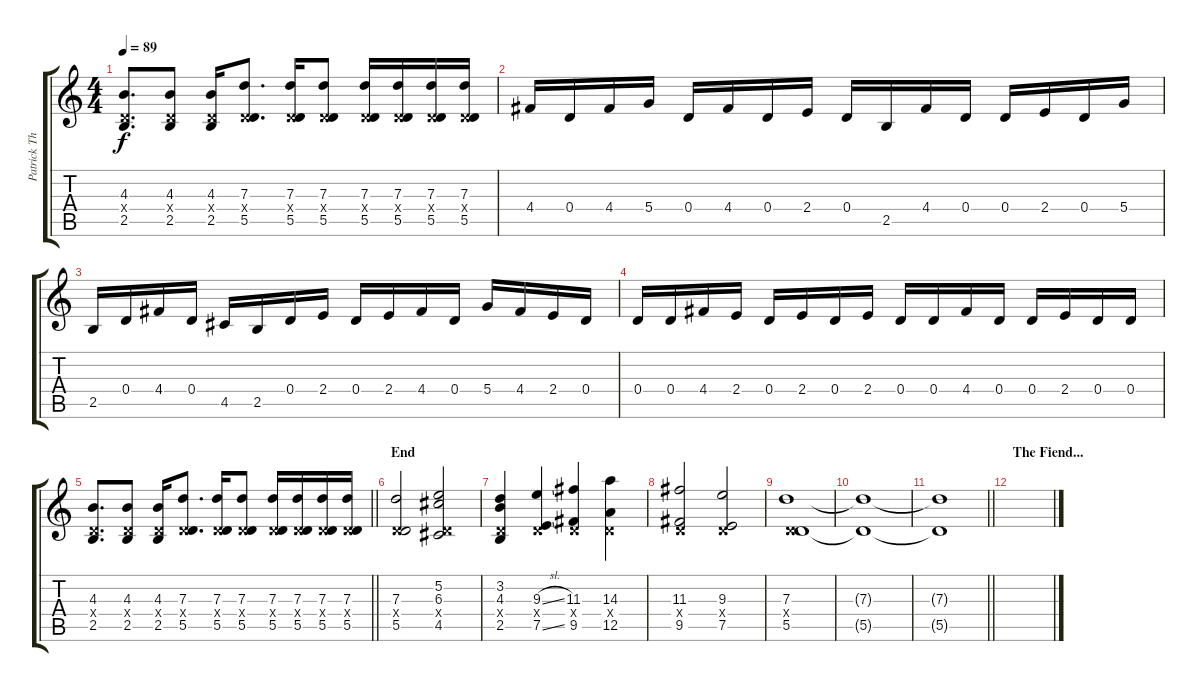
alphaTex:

\track ("Patrick Thompson [Guitar]" "Patrick Th") {instrument distortionguitar}
\staff {score tabs}
\tuning (E4 B3 G3 D3 A2 D2) {hide}
\ts (4 4)
\tempo 89
\clef g2
\ks c
(4.3 0.4{x} 2.5).8{d dy f} (4.3 0.4{x} 2.5).8 (4.3 0.4{x} 2.5).16 (7.3 0.4{x} 5.5).8{d} (7.3 0.4{x} 5.5).16 (7.3 0.4{x} 5.5).8 (7.3 0.4{x} 5.5).16 (7.3 0.4{x} 5.5).16 (7.3 0.4{x} 5.5).16 (7.3 0.4{x} 5.5).16 |
4.4.16 0.4.16 4.4.16 5.4.16 0.4.16 4.4.16 0.4.16 2.4.16 0.4.16 2.5.16 4.4.16 0.4.16 0.4.16 2.4.16 0.4.16 5.4.16 |
2.5.16 0.4.16 4.4.16 0.4.16 4.5.16 2.5.16 0.4.16 2.4.16 0.4.16 2.4.16 4.4.16 0.4.16 5.4.16 4.4.16 2.4.16 0.4.16 |
0.4.16 0.4.16 4.4.16 2.4.16 0.4.16 2.4.16 0.4.16 2.4.16 0.4.16 0.4.16 4.4.16 0.4.16 0.4.16 2.4.16 0.4.16 0.4.16 |
\barLineRight lightlight
(4.3 0.4{x} 2.5).8{d} (4.3 0.4{x} 2.5).8 (4.3 0.4{x} 2.5).16 (7.3 0.4{x} 5.5).8{d} (7.3 0.4{x} 5.5).16 (7.3 0.4{x} 5.5).8 (7.3 0.4{x} 5.5).16 (7.3 0.4{x} 5.5).16 (7.3 0.4{x} 5.5).16 (7.3 0.4{x} 5.5).16 |
\section ("" "End")
(7.3 0.4{x} 5.5).2 (5.2 6.3 0.4{x} 4.5).2 |
(3.2 4.3 0.4{x} 2.5).4 (9.3{sl} 0.4{x} 7.5{sl}).4 (11.3 0.4{x} 9.5).4 (14.3 0.4{x} 12.5).4 |
(11.3 0.4{x} 9.5).2 (9.3 0.4{x} 7.5).2 |
(7.3 0.4{x} 5.5).1{volume 5} |
(7.3{t} 5.5{t}).1 |
\barLineRight lightlight
(7.3{t} 5.5{t}).1{volume 10} |
\section ("" "The Fiend...")
